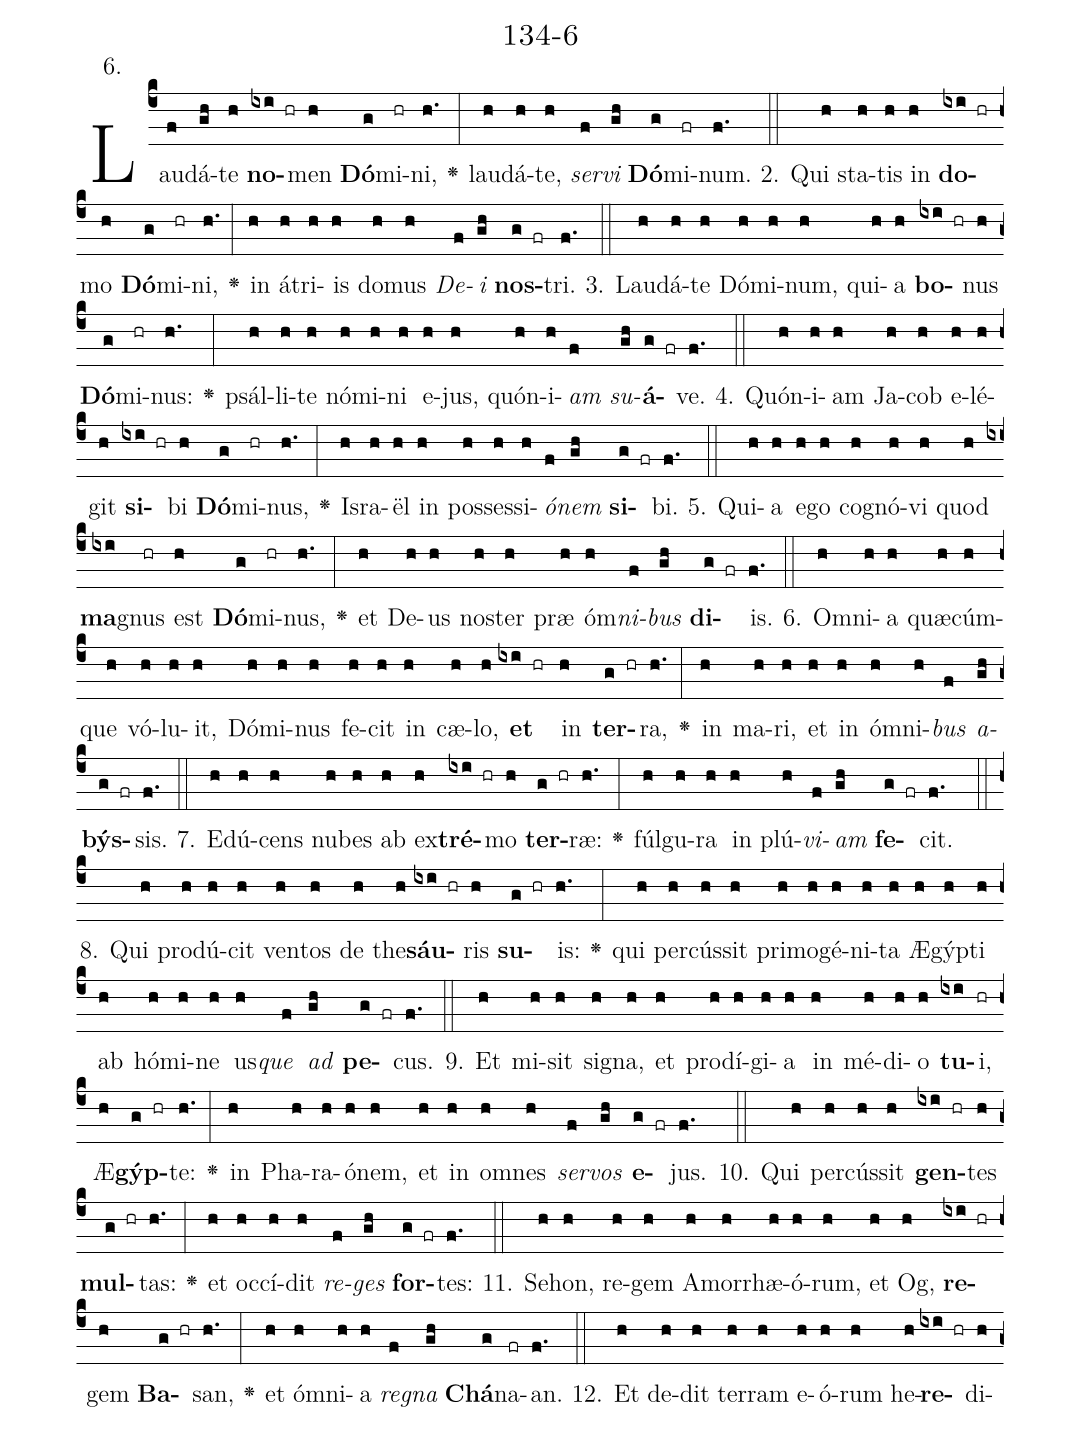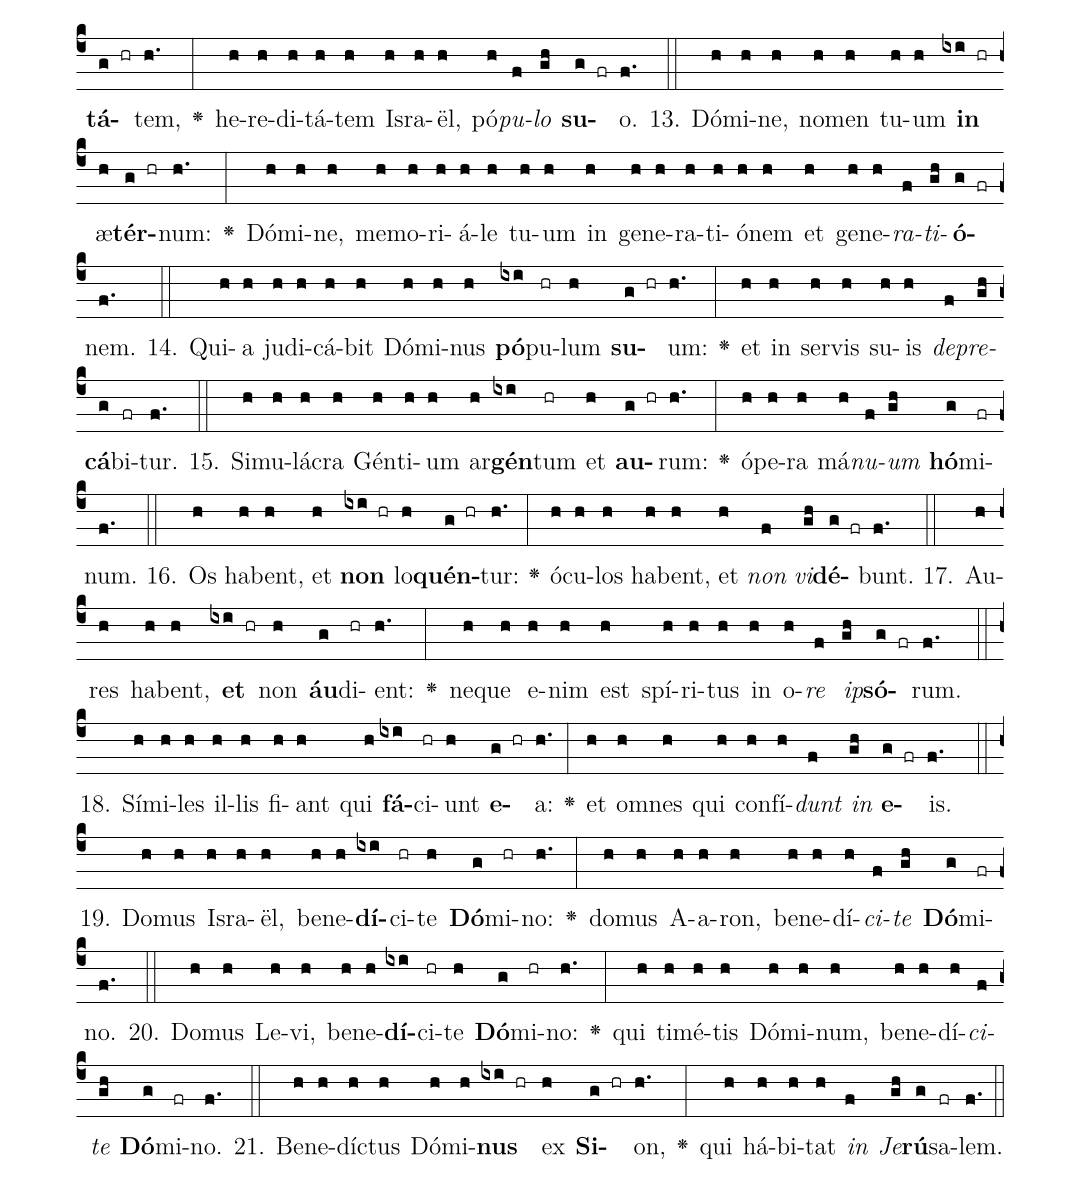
name: 134-6;
annotation: 6.;
%%
(c4)Lau(f)dá(gh)te(h) <b>no</b>(ixi hr)men(h) <b>Dó</b>(g)mi(hr)ni,(h.) <v>\greheightstar</v>(:) lau(h)dá(h)te,(h) <i>ser</i>(f)<i>vi</i>(gh) <b>Dó</b>(g)mi(fr)num.(f.) (::)
2. Qui(h) sta(h)tis(h) in(h) <b>do</b>(ixi hr)mo(h) <b>Dó</b>(g)mi(hr)ni,(h.) <v>\greheightstar</v>(:) in(h) á(h)tri(h)is(h) do(h)mus(h) <i>De</i>(f)<i>i</i>(gh) <b>nos</b>(g fr)tri.(f.) (::)
3. Lau(h)dá(h)te(h) Dó(h)mi(h)num,(h) qui(h)a(h) <b>bo</b>(ixi hr)nus(h) <b>Dó</b>(g)mi(hr)nus:(h.) <v>\greheightstar</v>(:) psál(h)li(h)te(h) nó(h)mi(h)ni(h) e(h)jus,(h) quón(h)i(h)<i>am</i>(f) <i>su</i>(gh)<b>á</b>(g fr)ve.(f.) (::)
4. Quón(h)i(h)am(h) Ja(h)cob(h) e(h)lé(h)git(h) <b>si</b>(ixi hr)bi(h) <b>Dó</b>(g)mi(hr)nus,(h.) <v>\greheightstar</v>(:) Is(h)ra(h)ël(h) in(h) pos(h)ses(h)si(h)<i>ó</i>(f)<i>nem</i>(gh) <b>si</b>(g fr)bi.(f.) (::)
5. Qui(h)a(h) e(h)go(h) co(h)gnó(h)vi(h) quod(h) <b>ma</b>(ixi)gnus(hr) est(h) <b>Dó</b>(g)mi(hr)nus,(h.) <v>\greheightstar</v>(:) et(h) De(h)us(h) nos(h)ter(h) præ(h) óm(h)<i>ni</i>(f)<i>bus</i>(gh) <b>di</b>(g fr)is.(f.) (::)
6. Om(h)ni(h)a(h) quæ(h)cúm(h)que(h) vó(h)lu(h)it,(h) Dó(h)mi(h)nus(h) fe(h)cit(h) in(h) cæ(h)lo,(h) <b>et</b>(ixi hr) in(h) <b>ter</b>(g hr)ra,(h.) <v>\greheightstar</v>(:) in(h) ma(h)ri,(h) et(h) in(h) óm(h)ni(h)<i>bus</i>(f) <i>a</i>(gh)<b>býs</b>(g fr)sis.(f.) (::)
7. E(h)dú(h)cens(h) nu(h)bes(h) ab(h) ex(h)<b>tré</b>(ixi hr)mo(h) <b>ter</b>(g hr)ræ:(h.) <v>\greheightstar</v>(:) fúl(h)gu(h)ra(h) in(h) plú(h)<i>vi</i>(f)<i>am</i>(gh) <b>fe</b>(g fr)cit.(f.) (::)
8. Qui(h) pro(h)dú(h)cit(h) ven(h)tos(h) de(h) the(h)<b>sáu</b>(ixi hr)ris(h) <b>su</b>(g hr)is:(h.) <v>\greheightstar</v>(:) qui(h) per(h)cús(h)sit(h) pri(h)mo(h)gé(h)ni(h)ta(h) Æ(h)gýp(h)ti(h) ab(h) hó(h)mi(h)ne(h) us(h)<i>que</i>(f) <i>ad</i>(gh) <b>pe</b>(g fr)cus.(f.) (::)
9. Et(h) mi(h)sit(h) si(h)gna,(h) et(h) prod(h)í(h)gi(h)a(h) in(h) mé(h)di(h)o(h) <b>tu</b>(ixi)i,(hr) Æ(h)<b>gýp</b>(g hr)te:(h.) <v>\greheightstar</v>(:) in(h) Pha(h)ra(h)ó(h)nem,(h) et(h) in(h) om(h)nes(h) <i>ser</i>(f)<i>vos</i>(gh) <b>e</b>(g fr)jus.(f.) (::)
10. Qui(h) per(h)cús(h)sit(h) <b>gen</b>(ixi hr)tes(h) <b>mul</b>(g hr)tas:(h.) <v>\greheightstar</v>(:) et(h) oc(h)cí(h)dit(h) <i>re</i>(f)<i>ges</i>(gh) <b>for</b>(g fr)tes:(f.) (::)
11. Se(h)hon,(h) re(h)gem(h) A(h)mor(h)rhæ(h)ó(h)rum,(h) et(h) Og,(h) <b>re</b>(ixi hr)gem(h) <b>Ba</b>(g hr)san,(h.) <v>\greheightstar</v>(:) et(h) óm(h)ni(h)a(h) <i>re</i>(f)<i>gna</i>(gh) <b>Chá</b>(g)na(fr)an.(f.) (::)
12. Et(h) de(h)dit(h) ter(h)ram(h) e(h)ó(h)rum(h) he(h)<b>re</b>(ixi hr)di(h)<b>tá</b>(g hr)tem,(h.) <v>\greheightstar</v>(:) he(h)re(h)di(h)tá(h)tem(h) Is(h)ra(h)ël,(h) pó(h)<i>pu</i>(f)<i>lo</i>(gh) <b>su</b>(g fr)o.(f.) (::)
13. Dó(h)mi(h)ne,(h) no(h)men(h) tu(h)um(h) <b>in</b>(ixi hr) æ(h)<b>tér</b>(g hr)num:(h.) <v>\greheightstar</v>(:) Dó(h)mi(h)ne,(h) me(h)mo(h)ri(h)á(h)le(h) tu(h)um(h) in(h) ge(h)ne(h)ra(h)ti(h)ó(h)nem(h) et(h) ge(h)ne(h)<i>ra</i>(f)<i>ti</i>(gh)<b>ó</b>(g fr)nem.(f.) (::)
14. Qui(h)a(h) ju(h)di(h)cá(h)bit(h) Dó(h)mi(h)nus(h) <b>pó</b>(ixi)pu(hr)lum(h) <b>su</b>(g hr)um:(h.) <v>\greheightstar</v>(:) et(h) in(h) ser(h)vis(h) su(h)is(h) <i>de</i>(f)<i>pre</i>(gh)<b>cá</b>(g)bi(fr)tur.(f.) (::)
15. Si(h)mu(h)lá(h)cra(h) Gén(h)ti(h)um(h) ar(h)<b>gén</b>(ixi)tum(hr) et(h) <b>au</b>(g hr)rum:(h.) <v>\greheightstar</v>(:) ó(h)pe(h)ra(h) má(h)<i>nu</i>(f)<i>um</i>(gh) <b>hó</b>(g)mi(fr)num.(f.) (::)
16. Os(h) ha(h)bent,(h) et(h) <b>non</b>(ixi hr) lo(h)<b>quén</b>(g hr)tur:(h.) <v>\greheightstar</v>(:) ó(h)cu(h)los(h) ha(h)bent,(h) et(h) <i>non</i>(f) <i>vi</i>(gh)<b>dé</b>(g fr)bunt.(f.) (::)
17. Au(h)res(h) ha(h)bent,(h) <b>et</b>(ixi hr) non(h) <b>áu</b>(g)di(hr)ent:(h.) <v>\greheightstar</v>(:) ne(h)que(h) e(h)nim(h) est(h) spí(h)ri(h)tus(h) in(h) o(h)<i>re</i>(f) <i>ip</i>(gh)<b>só</b>(g fr)rum.(f.) (::)
18. Sí(h)mi(h)les(h) il(h)lis(h) fi(h)ant(h) qui(h) <b>fá</b>(ixi)ci(hr)unt(h) <b>e</b>(g hr)a:(h.) <v>\greheightstar</v>(:) et(h) om(h)nes(h) qui(h) con(h)fí(h)<i>dunt</i>(f) <i>in</i>(gh) <b>e</b>(g fr)is.(f.) (::)
19. Do(h)mus(h) Is(h)ra(h)ël,(h) be(h)ne(h)<b>dí</b>(ixi)ci(hr)te(h) <b>Dó</b>(g)mi(hr)no:(h.) <v>\greheightstar</v>(:) do(h)mus(h) A(h)a(h)ron,(h) be(h)ne(h)dí(h)<i>ci</i>(f)<i>te</i>(gh) <b>Dó</b>(g)mi(fr)no.(f.) (::)
20. Do(h)mus(h) Le(h)vi,(h) be(h)ne(h)<b>dí</b>(ixi)ci(hr)te(h) <b>Dó</b>(g)mi(hr)no:(h.) <v>\greheightstar</v>(:) qui(h) ti(h)mé(h)tis(h) Dó(h)mi(h)num,(h) be(h)ne(h)dí(h)<i>ci</i>(f)<i>te</i>(gh) <b>Dó</b>(g)mi(fr)no.(f.) (::)
21. Be(h)ne(h)díc(h)tus(h) Dó(h)mi(h)<b>nus</b>(ixi hr) ex(h) <b>Si</b>(g hr)on,(h.) <v>\greheightstar</v>(:) qui(h) há(h)bi(h)tat(h) <i>in</i>(f) <i>Je</i>(gh)<b>rú</b>(g)sa(fr)lem.(f.) (::)
